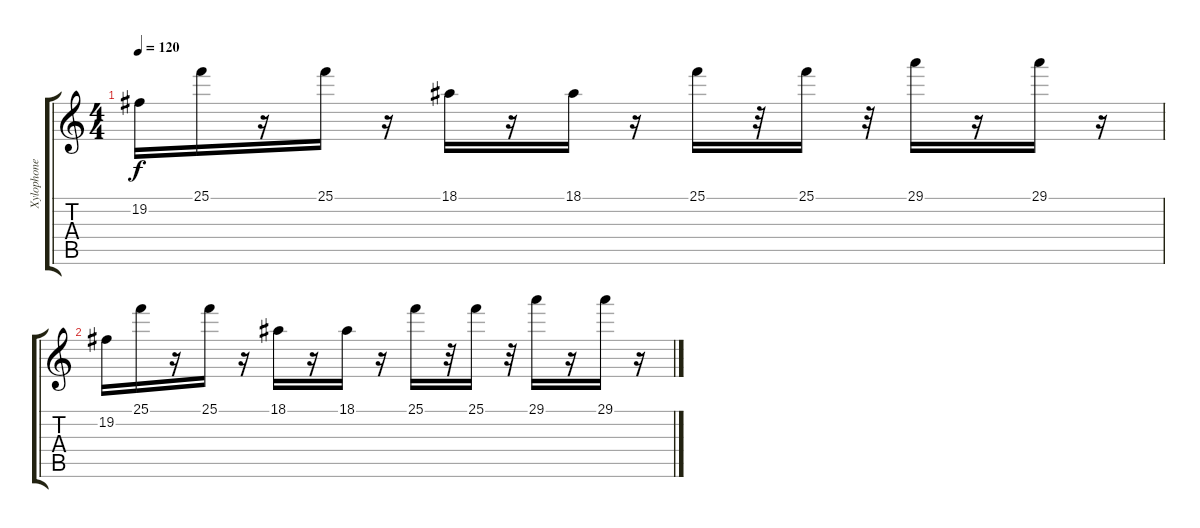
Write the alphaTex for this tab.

\track ("Xylophone (Chassagne)" "Xylophone ") {instrument celesta}
\staff {score tabs}
\tuning (E4 B3 G3 D3 A2 E2) {hide}
\ts (4 4)
\tempo 120
\clef g2
\ks c
19.2.16{dy f} 25.1.16 r.16 25.1.16 r.16 18.1.16 r.16 18.1.16 r.16 25.1.16 r.32 25.1.16 r.32 29.1.16 r.16 29.1.16 r.16 |
19.2.16 25.1.16 r.16 25.1.16 r.16 18.1.16 r.16 18.1.16 r.16 25.1.16 r.32 25.1.16 r.32 29.1.16 r.16 29.1.16 r.16
